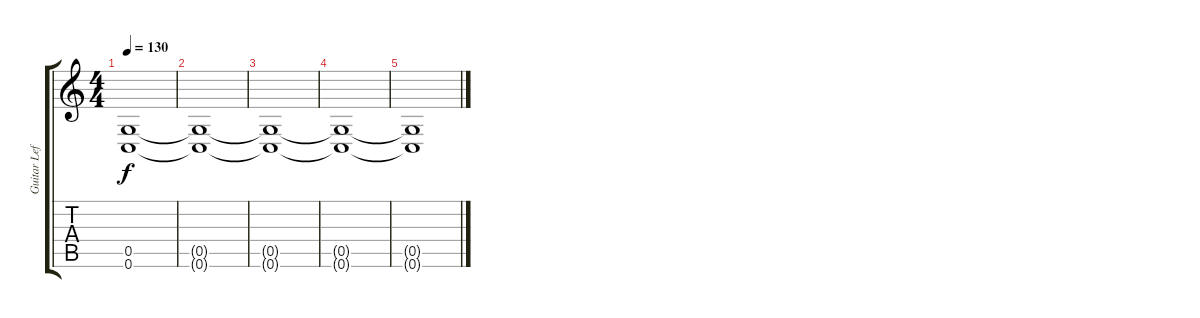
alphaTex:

\track ("Guitar Left" "Guitar Lef") {instrument distortionguitar}
\staff {score tabs}
\tuning (D4 A3 F3 C3 G2 C2) {hide}
\ts (4 4)
\tempo 130
\clef g2
\ks c
(0.5{t} 0.6{t}).1{dy f} |
(0.5{t} 0.6{t}).1 |
(0.5{t} 0.6{t}).1 |
(0.5{t} 0.6{t}).1{volume 0} |
(0.5{t} 0.6{t}).1
